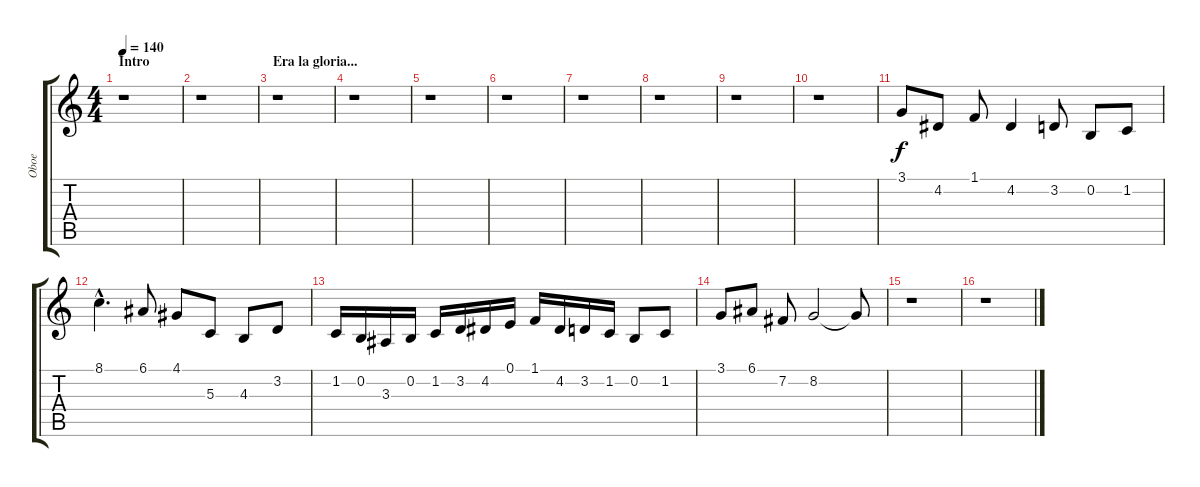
\track ("Oboe" "Oboe") {instrument oboe}
\staff {score tabs}
\tuning (E4 B3 G3 D3 A2 E2) {hide}
\ts (4 4)
\section ("" "Intro")
\tempo 140
\clef g2
\ks c
r.1{dy f instrument oboe} |
r.1 |
\section ("" "Era la gloria...")
r.1 |
r.1 |
r.1 |
r.1 |
r.1 |
r.1 |
r.1 |
r.1 |
3.1.8 4.2.8 1.1.8 4.2.4 3.2.8 0.2.8 1.2.8 |
8.1{hac}.4{d} 6.1.8 4.1.8 5.3.8 4.3.8 3.2.8 |
1.2.16{instrument flute} 0.2.16 3.3.16 0.2.16 1.2.16 3.2.16 4.2.16 0.1.16 1.1.16 4.2.16 3.2.16 1.2.16 0.2.8 1.2.8 |
3.1.8 6.1.8 7.2.8 8.2.2 8.2{t}.8 |
r.1 |
r.1
